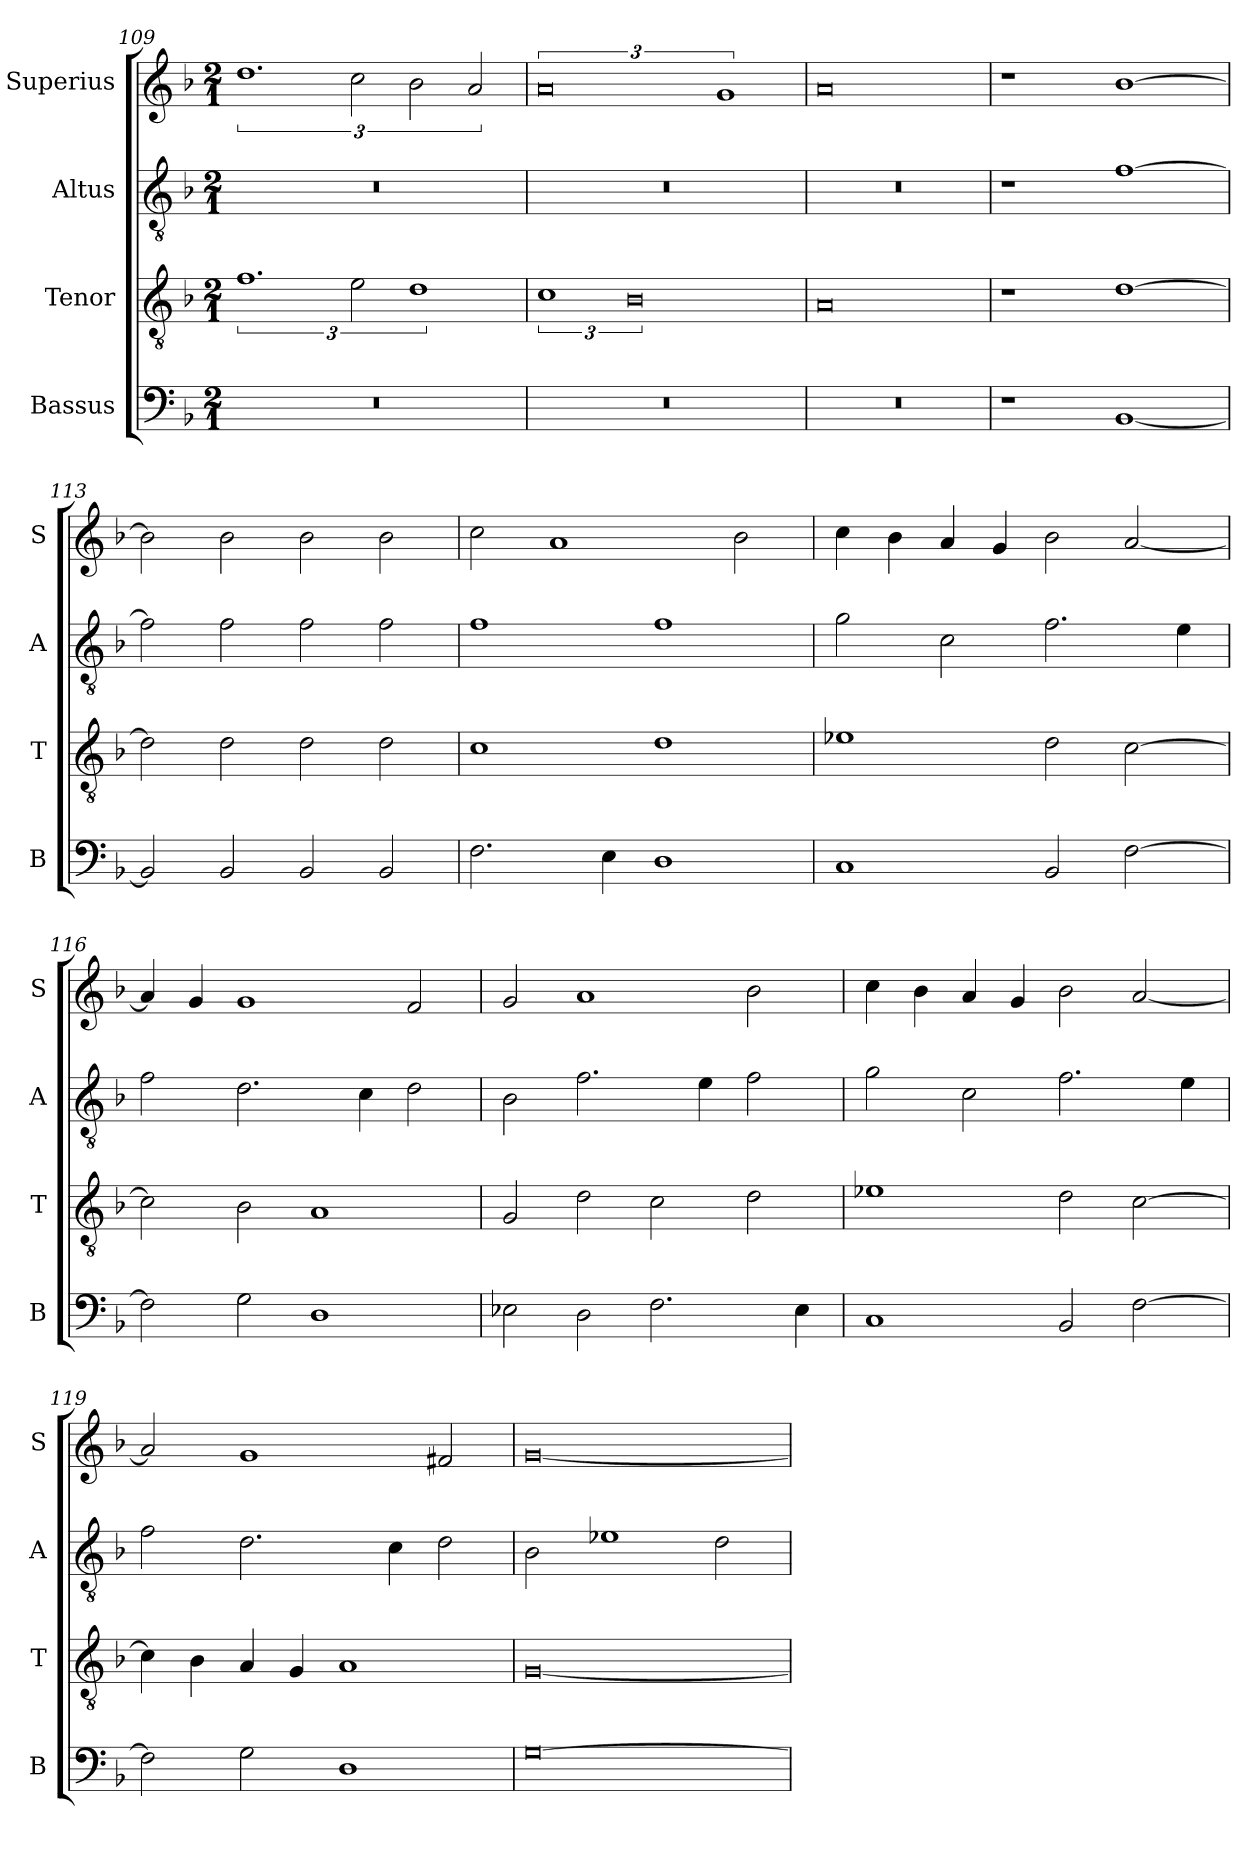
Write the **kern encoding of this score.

**kern	**kern	**kern	**kern
*part4	*part3	*part2	*part1
*staff4	*staff3	*staff2	*staff1
*I"Bassus	*I"Tenor	*I"Altus	*I"Superius
*I'B	*I'T	*I'A	*I'S
*clefF4	*clefGv2	*clefGv2	*clefG2
*k[b-]	*k[b-]	*k[b-]	*k[b-]
*M2/1	*M2/1	*M2/1	*M2/1
=109	=109	=109	=109
0r	3%2.f	0r	3%2.dd
.	3e\	.	3cc\
.	3%2d	.	3b-\
.	.	.	3a/
=110	=110	=110	=110
0r	3%2c	0r	3%4a
.	3%4B-	.	.
.	.	.	3%2g
=111	=111	=111	=111
0r	0A	0r	0a
=112	=112	=112	=112
1r	1r	1r	1r
[1BB-	[1d	[1f	[1b-
=113	=113	=113	=113
2BB-/]	2d\]	2f\]	2b-\]
2BB-/	2d\	2f\	2b-\
2BB-/	2d\	2f\	2b-\
2BB-/	2d\	2f\	2b-\
=114	=114	=114	=114
2.F\	1c	1f	2cc\
.	.	.	1a
4E\	.	.	.
1D	1d	1f	.
.	.	.	2b-\
=115	=115	=115	=115
1C	1e-X	2g\	4cc\
.	.	.	4b-\
.	.	2c\	4a/
.	.	.	4g/
2BB-/	2d\	2.f\	2b-\
[2F\	[2c\	.	[2a/
.	.	4e\	.
=116	=116	=116	=116
2F\]	2c\]	2f\	4a/]
.	.	.	4g/
2G\	2B-\	2.d\	1g
1D	1A	.	.
.	.	4c\	.
.	.	2d\	2f/
=117	=117	=117	=117
2E-X\	2G/	2B-\	2g/
2D\	2d\	2.f\	1a
2.F\	2c\	.	.
.	.	4e\	.
.	2d\	2f\	2b-\
4E-\	.	.	.
=118	=118	=118	=118
1C	1e-X	2g\	4cc\
.	.	.	4b-\
.	.	2c\	4a/
.	.	.	4g/
2BB-/	2d\	2.f\	2b-\
[2F\	[2c\	.	[2a/
.	.	4e\	.
=119	=119	=119	=119
2F\]	4c\]	2f\	2a/]
.	4B-\	.	.
2G\	4A/	2.d\	1g
.	4G/	.	.
1D	1A	.	.
.	.	4c\	.
.	.	2d\	2f#X/
=120	=120	=120	=120
[0G	[0G	2B-\	[0g
.	.	1e-X	.
.	.	2d\	.
=	=	=	=
*-	*-	*-	*-
